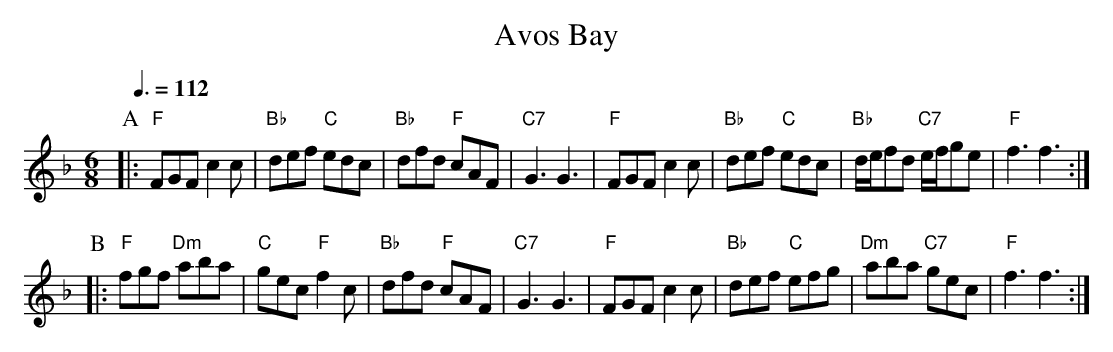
X:1
T:Avos Bay
L:1/8
M:6/8
Q:3/8=112
K:F
P:A
|: "F"FGF c2c | "Bb"def "C"edc | "Bb"dfd "F"cAF | "C7"G3 G3 |\
"F"FGF c2c | "Bb"def "C"edc | "Bb"d/e/fd "C7"e/f/ge | "F"f3 f3 :|
P:B
|: "F"fgf "Dm"aba | "C"gec "F"f2c | "Bb"dfd "F"cAF | "C7"G3 G3 |\
"F"FGF c2c | "Bb"def "C"efg | "Dm"aba "C7"gec | "F"f3 f3 :|
